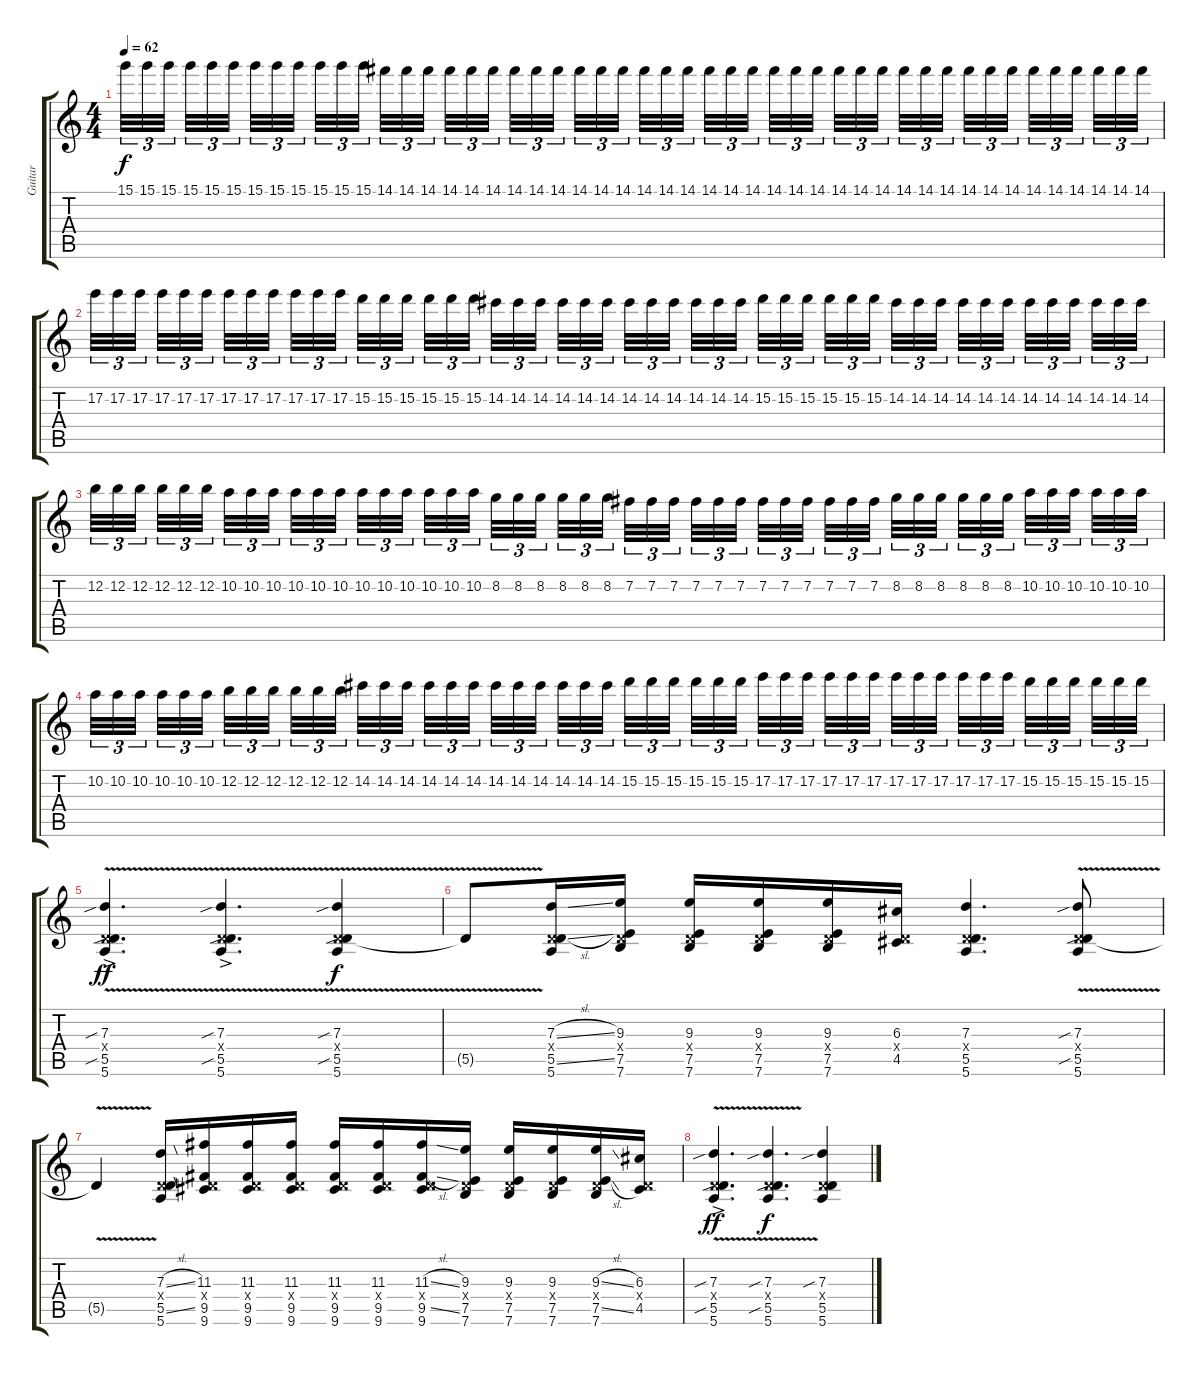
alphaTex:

\track ("Guitar" "Guitar") {instrument electricguitarclean}
\staff {score tabs}
\tuning (E4 B3 G3 D3 A2 E2) {hide}
\ts (4 4)
\tempo 62
\clef g2
\ks c
15.1.32{tu (3 2) dy f} 15.1.32{tu (3 2)} 15.1.32{tu (3 2) beam splitsecondary} 15.1.32{tu (3 2)} 15.1.32{tu (3 2)} 15.1.32{tu (3 2) beam splitsecondary} 15.1.32{tu (3 2)} 15.1.32{tu (3 2)} 15.1.32{tu (3 2) beam splitsecondary} 15.1.32{tu (3 2)} 15.1.32{tu (3 2)} 15.1.32{tu (3 2)} 14.1.32{tu (3 2)} 14.1.32{tu (3 2)} 14.1.32{tu (3 2) beam splitsecondary} 14.1.32{tu (3 2)} 14.1.32{tu (3 2)} 14.1.32{tu (3 2) beam splitsecondary} 14.1.32{tu (3 2)} 14.1.32{tu (3 2)} 14.1.32{tu (3 2) beam splitsecondary} 14.1.32{tu (3 2)} 14.1.32{tu (3 2)} 14.1.32{tu (3 2)} 14.1.32{tu (3 2)} 14.1.32{tu (3 2)} 14.1.32{tu (3 2) beam splitsecondary} 14.1.32{tu (3 2)} 14.1.32{tu (3 2)} 14.1.32{tu (3 2) beam splitsecondary} 14.1.32{tu (3 2)} 14.1.32{tu (3 2)} 14.1.32{tu (3 2) beam splitsecondary} 14.1.32{tu (3 2)} 14.1.32{tu (3 2)} 14.1.32{tu (3 2)} 14.1.32{tu (3 2)} 14.1.32{tu (3 2)} 14.1.32{tu (3 2) beam splitsecondary} 14.1.32{tu (3 2)} 14.1.32{tu (3 2)} 14.1.32{tu (3 2) beam splitsecondary} 14.1.32{tu (3 2)} 14.1.32{tu (3 2)} 14.1.32{tu (3 2) beam splitsecondary} 14.1.32{tu (3 2)} 14.1.32{tu (3 2)} 14.1.32{tu (3 2)} |
17.2.32{tu (3 2)} 17.2.32{tu (3 2)} 17.2.32{tu (3 2) beam splitsecondary} 17.2.32{tu (3 2)} 17.2.32{tu (3 2)} 17.2.32{tu (3 2) beam splitsecondary} 17.2.32{tu (3 2)} 17.2.32{tu (3 2)} 17.2.32{tu (3 2) beam splitsecondary} 17.2.32{tu (3 2)} 17.2.32{tu (3 2)} 17.2.32{tu (3 2)} 15.2.32{tu (3 2)} 15.2.32{tu (3 2)} 15.2.32{tu (3 2) beam splitsecondary} 15.2.32{tu (3 2)} 15.2.32{tu (3 2)} 15.2.32{tu (3 2) beam splitsecondary} 14.2.32{tu (3 2)} 14.2.32{tu (3 2)} 14.2.32{tu (3 2) beam splitsecondary} 14.2.32{tu (3 2)} 14.2.32{tu (3 2)} 14.2.32{tu (3 2)} 14.2.32{tu (3 2)} 14.2.32{tu (3 2)} 14.2.32{tu (3 2) beam splitsecondary} 14.2.32{tu (3 2)} 14.2.32{tu (3 2)} 14.2.32{tu (3 2) beam splitsecondary} 15.2.32{tu (3 2)} 15.2.32{tu (3 2)} 15.2.32{tu (3 2) beam splitsecondary} 15.2.32{tu (3 2)} 15.2.32{tu (3 2)} 15.2.32{tu (3 2)} 14.2.32{tu (3 2)} 14.2.32{tu (3 2)} 14.2.32{tu (3 2) beam splitsecondary} 14.2.32{tu (3 2)} 14.2.32{tu (3 2)} 14.2.32{tu (3 2) beam splitsecondary} 14.2.32{tu (3 2)} 14.2.32{tu (3 2)} 14.2.32{tu (3 2) beam splitsecondary} 14.2.32{tu (3 2)} 14.2.32{tu (3 2)} 14.2.32{tu (3 2)} |
12.2.32{tu (3 2)} 12.2.32{tu (3 2)} 12.2.32{tu (3 2) beam splitsecondary} 12.2.32{tu (3 2)} 12.2.32{tu (3 2)} 12.2.32{tu (3 2) beam splitsecondary} 10.2.32{tu (3 2)} 10.2.32{tu (3 2)} 10.2.32{tu (3 2) beam splitsecondary} 10.2.32{tu (3 2)} 10.2.32{tu (3 2)} 10.2.32{tu (3 2)} 10.2.32{tu (3 2)} 10.2.32{tu (3 2)} 10.2.32{tu (3 2) beam splitsecondary} 10.2.32{tu (3 2)} 10.2.32{tu (3 2)} 10.2.32{tu (3 2) beam splitsecondary} 8.2.32{tu (3 2)} 8.2.32{tu (3 2)} 8.2.32{tu (3 2) beam splitsecondary} 8.2.32{tu (3 2)} 8.2.32{tu (3 2)} 8.2.32{tu (3 2)} 7.2.32{tu (3 2)} 7.2.32{tu (3 2)} 7.2.32{tu (3 2) beam splitsecondary} 7.2.32{tu (3 2)} 7.2.32{tu (3 2)} 7.2.32{tu (3 2) beam splitsecondary} 7.2.32{tu (3 2)} 7.2.32{tu (3 2)} 7.2.32{tu (3 2) beam splitsecondary} 7.2.32{tu (3 2)} 7.2.32{tu (3 2)} 7.2.32{tu (3 2)} 8.2.32{tu (3 2)} 8.2.32{tu (3 2)} 8.2.32{tu (3 2) beam splitsecondary} 8.2.32{tu (3 2)} 8.2.32{tu (3 2)} 8.2.32{tu (3 2) beam splitsecondary} 10.2.32{tu (3 2)} 10.2.32{tu (3 2)} 10.2.32{tu (3 2) beam splitsecondary} 10.2.32{tu (3 2)} 10.2.32{tu (3 2)} 10.2.32{tu (3 2)} |
10.2.32{tu (3 2)} 10.2.32{tu (3 2)} 10.2.32{tu (3 2) beam splitsecondary} 10.2.32{tu (3 2)} 10.2.32{tu (3 2)} 10.2.32{tu (3 2) beam splitsecondary} 12.2.32{tu (3 2)} 12.2.32{tu (3 2)} 12.2.32{tu (3 2) beam splitsecondary} 12.2.32{tu (3 2)} 12.2.32{tu (3 2)} 12.2.32{tu (3 2)} 14.2.32{tu (3 2)} 14.2.32{tu (3 2)} 14.2.32{tu (3 2) beam splitsecondary} 14.2.32{tu (3 2)} 14.2.32{tu (3 2)} 14.2.32{tu (3 2) beam splitsecondary} 14.2.32{tu (3 2)} 14.2.32{tu (3 2)} 14.2.32{tu (3 2) beam splitsecondary} 14.2.32{tu (3 2)} 14.2.32{tu (3 2)} 14.2.32{tu (3 2)} 15.2.32{tu (3 2)} 15.2.32{tu (3 2)} 15.2.32{tu (3 2) beam splitsecondary} 15.2.32{tu (3 2)} 15.2.32{tu (3 2)} 15.2.32{tu (3 2) beam splitsecondary} 17.2.32{tu (3 2)} 17.2.32{tu (3 2)} 17.2.32{tu (3 2) beam splitsecondary} 17.2.32{tu (3 2)} 17.2.32{tu (3 2)} 17.2.32{tu (3 2)} 17.2.32{tu (3 2)} 17.2.32{tu (3 2)} 17.2.32{tu (3 2) beam splitsecondary} 17.2.32{tu (3 2)} 17.2.32{tu (3 2)} 17.2.32{tu (3 2) beam splitsecondary} 15.2.32{tu (3 2)} 15.2.32{tu (3 2)} 15.2.32{tu (3 2) beam splitsecondary} 15.2.32{tu (3 2)} 15.2.32{tu (3 2)} 15.2.32{tu (3 2)} |
(7.3{sib} 0.4{x} 5.5{v sib ac} 5.6).4{d dy ff} (7.3{sib} 0.4{x} 5.5{v sib ac} 5.6).4{d} (7.3{sib} 0.4{x} 5.5{v sib} 5.6).4{dy f} |
5.5{t}.8 (7.3{sl} 0.4{x} 5.5{sl} 5.6).16 (9.3 0.4{x} 7.5 7.6).16 (9.3 0.4{x} 7.5 7.6).16 (9.3 0.4{x} 7.5 7.6).16 (9.3 0.4{x} 7.5 7.6).16 (6.3 0.4{x} 4.5).16 (7.3 0.4{x} 5.5 5.6).4{d} (7.3{sib} 0.4{x} 5.5{v sib} 5.6).8 |
5.5{t}.4 (7.3{sl} 0.4{x} 5.5{sl} 5.6).16 (11.3 0.4{x} 9.5 9.6).16 (11.3 0.4{x} 9.5 9.6).16 (11.3 0.4{x} 9.5 9.6).16 (11.3 0.4{x} 9.5 9.6).16 (11.3 0.4{x} 9.5 9.6).16 (11.3{sl} 0.4{x} 9.5{sl} 9.6).16 (9.3 0.4{x} 7.5 7.6).16 (9.3 0.4{x} 7.5 7.6).16 (9.3 0.4{x} 7.5 7.6).16 (9.3{sl} 0.4{x} 7.5{sl} 7.6).16 (6.3 0.4{x} 4.5).16 |
(7.3{sib} 0.4{x} 5.5{v sib ac} 5.6).4{d dy ff} (7.3{sib} 0.4{x} 5.5{v sib} 5.6).4{d dy f} (7.3{sib} 0.4{x} 5.5 5.6).4
